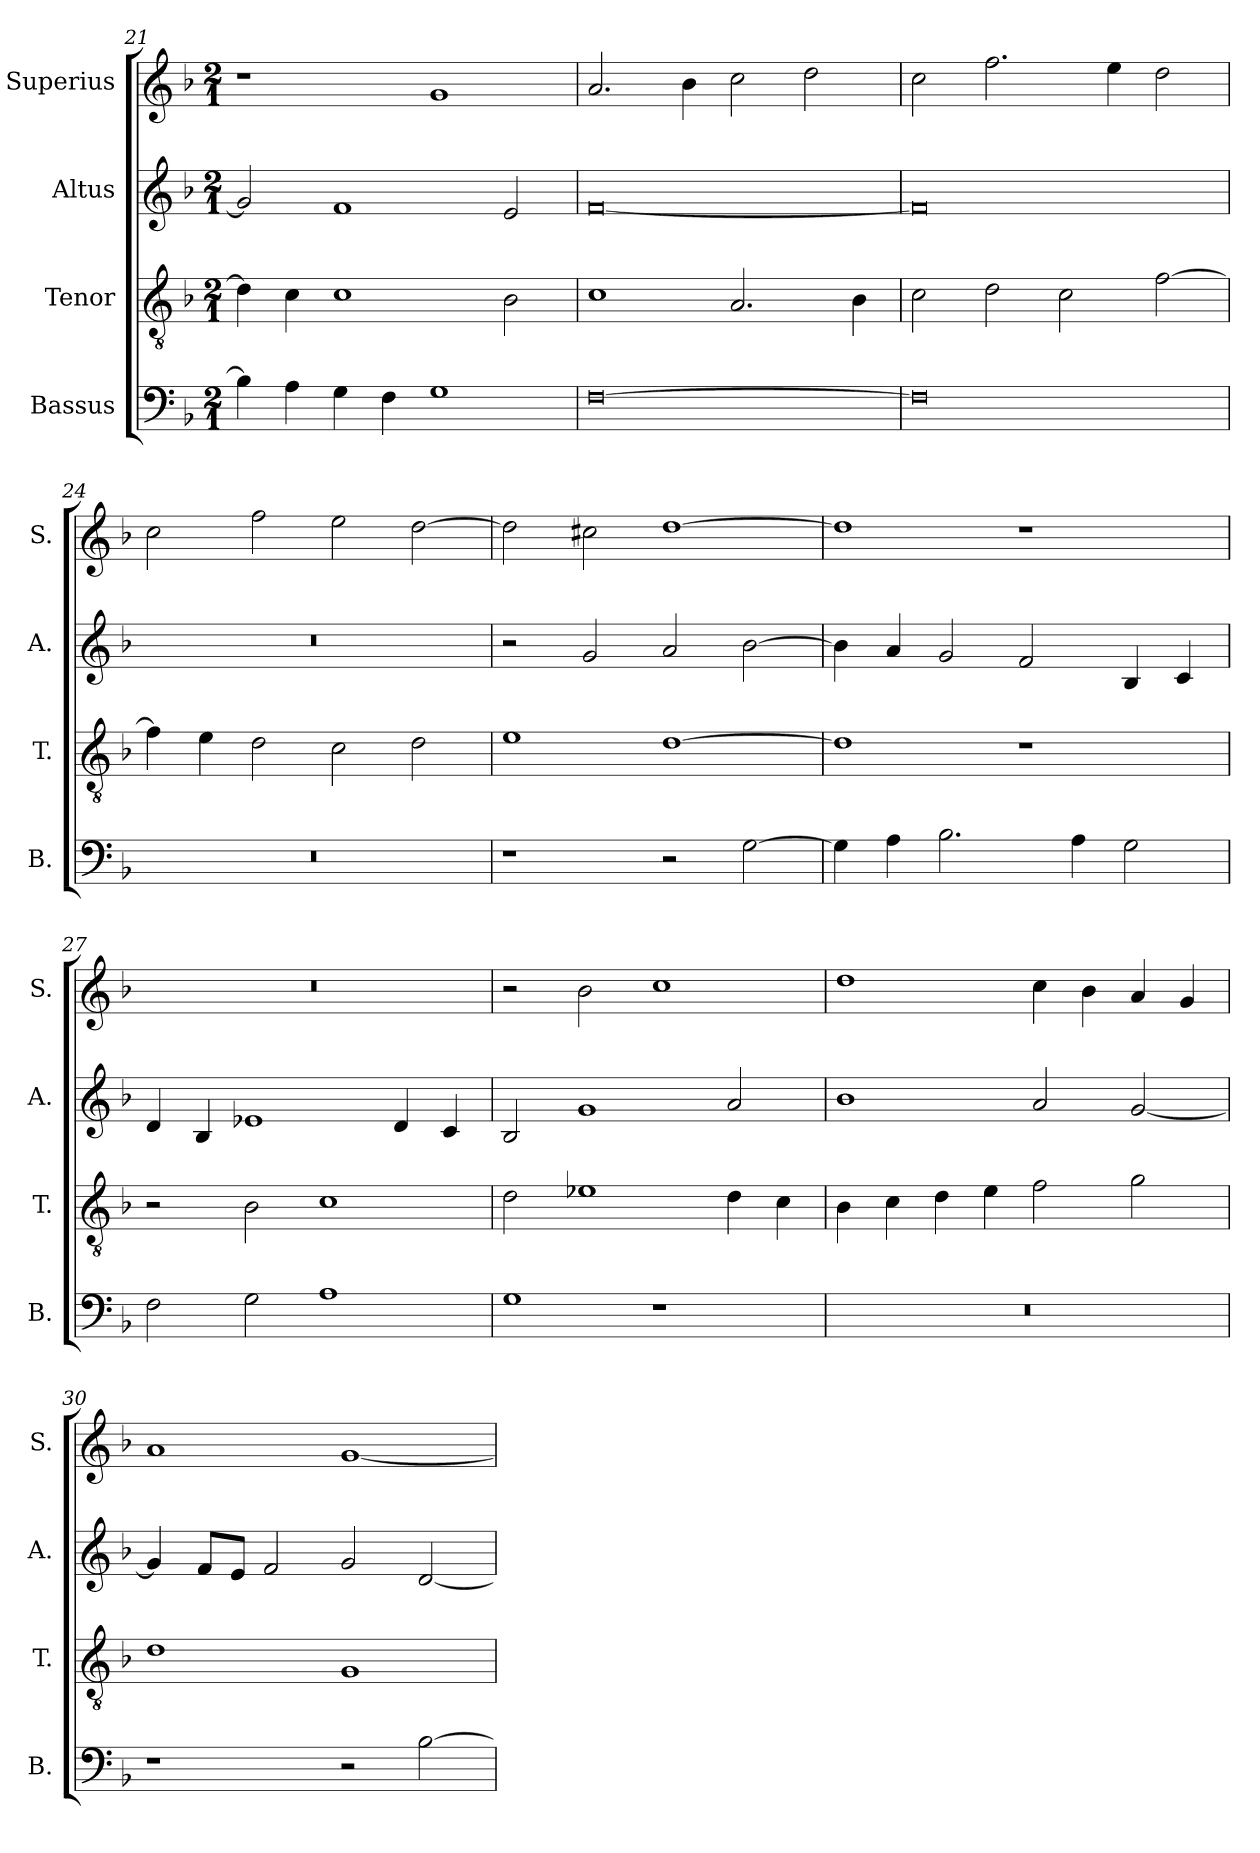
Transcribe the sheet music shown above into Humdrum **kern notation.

**kern	**kern	**kern	**kern
*part4	*part3	*part2	*part1
*staff4	*staff3	*staff2	*staff1
*I"Bassus	*I"Tenor	*I"Altus	*I"Superius
*I'B.	*I'T.	*I'A.	*I'S.
!!LO:LB:g=z
*clefF4	*clefGv2	*clefG2	*clefG2
*	*ITrd7c12	*	*
*k[b-]	*k[b-]	*k[b-]	*k[b-]
*F:	*F:	*F:	*F:
*M2/1	*M2/1	*M2/1	*M2/1
=21	=21	=21	=21
4B-i\]	4Di\]	2gi/]	1r
4Ai\	4Ci\	.	.
4Gi\	1Ci	1fi	.
4Fi\	.	.	.
1Gi	.	.	1gi
.	2BB-i\	2ei/	.
=22	=22	=22	=22
[>0Fi	1Ci	[<0fi	2.ai/
.	.	.	4b-i\
.	2.AAi/	.	2cci\
.	.	.	2ddi\
.	4BB-i\	.	.
=23	=23	=23	=23
0Fi]	2Ci\	0fi]	2cci\
.	2Di\	.	2.ffi\
.	2Ci\	.	.
.	.	.	4eei\
.	[>2Fi\	.	2ddi\
=24	=24	=24	=24
!LO:N:vis=1	!	!LO:N:vis=1	!
0r	4Fi\]	0r	2cci\
.	4Ei\	.	.
.	2Di\	.	2ffi\
.	2Ci\	.	2eei\
.	2Di\	.	[>2ddi\
=25	=25	=25	=25
1r	1Ei	2r	2ddi\]
.	.	2gi/	2cc#Xi\
2r	[>1Di	2ai/	[>1ddi
[>2Gi\	.	[>2b-i\	.
!!LO:LB:g=z
=26	=26	=26	=26
4Gi\]	1Di]	4b-i\]	1ddi]
4Ai\	.	4ai/	.
2.B-i\	.	2gi/	.
.	1r	2fi/	1r
4Ai\	.	.	.
2Gi\	.	4B-i/	.
.	.	4ci/	.
=27	=27	=27	=27
!	!	!	!LO:N:vis=1
2Fi\	2r	4di/	0r
.	.	4B-i/	.
2Gi\	2BB-i\	1e-Xi	.
1Ai	1Ci	.	.
.	.	4di/	.
.	.	4ci/	.
=28	=28	=28	=28
1Gi	2Di\	2B-i/	2r
.	1E-Xi	1gi	2b-i\
1r	.	.	1cci
.	4Di\	2ai/	.
.	4Ci\	.	.
=29	=29	=29	=29
!LO:N:vis=1	!	!	!
0r	4BB-i\	1b-i	1ddi
.	4Ci\	.	.
.	4Di\	.	.
.	4Ei\	.	.
.	2Fi\	2ai/	4cci\
.	.	.	4b-i\
.	2Gi\	[<2gi/	4ai/
.	.	.	4gi/
!!LO:PB:g=z
=30	=30	=30	=30
1r	1Di	4gi/]	1ai
.	.	8fi/L	.
.	.	8ei/J	.
.	.	2fi/	.
2r	1GGi	2gi/	[<1gi
[>2B-i\	.	[<2di/	.
=	=	=	=
*-	*-	*-	*-
